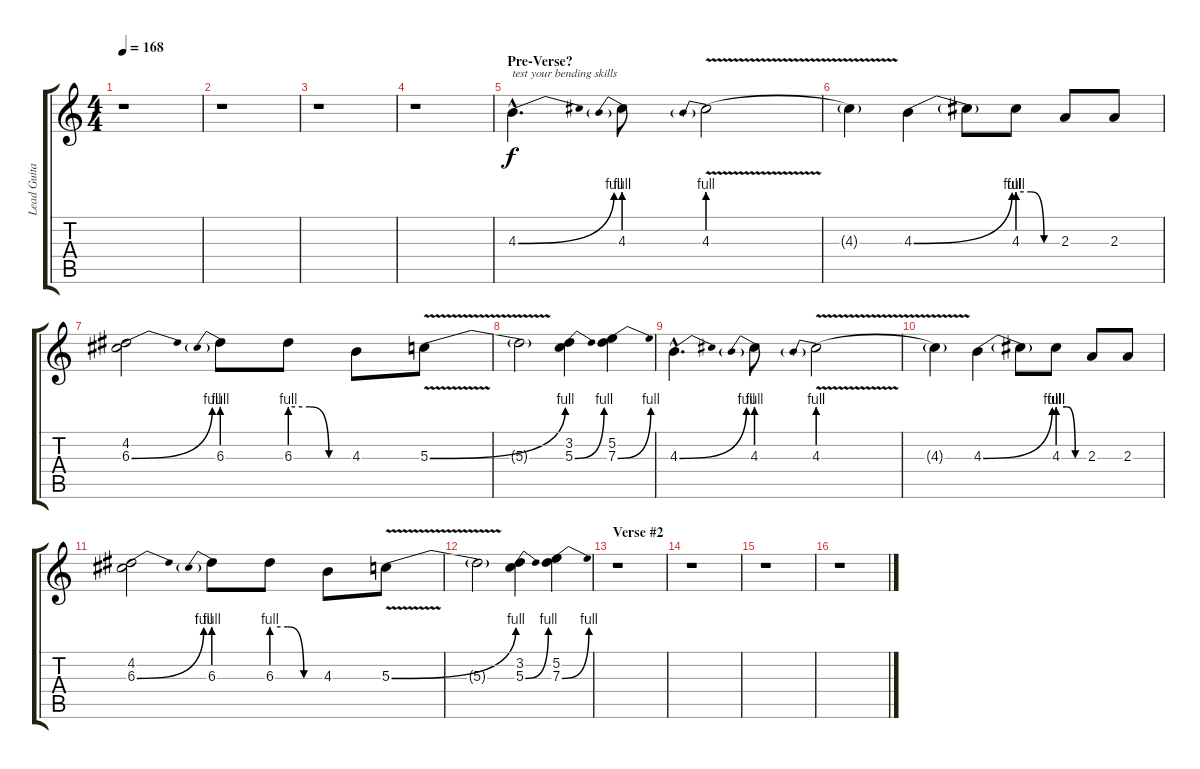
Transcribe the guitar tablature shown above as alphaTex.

\track ("Lead Guitar (solo 'n a couple of fills)" "Lead Guita") {instrument distortionguitar}
\staff {score tabs}
\tuning (E4 B3 G3 D3 A2 E2) {hide}
\ts (4 4)
\tempo 168
\clef g2
\ks c
r.1{dy mp} |
r.1 |
r.1 |
r.1 |
\section ("" "Pre-Verse?")
4.3{be (bend 0 0 60 4) hac}.4{d txt "test your bending skills" dy f volume 16 instrument distortionguitar} 4.3{be (prebend 0 4 60 4)}.8 4.3{be (prebend 0 4 60 4) v}.2 |
4.3{t}.4 4.3{be (bend 0 0 60 4)}.4 4.3{t}.8 4.3{be (custom 0 4 20 4 40 0 60 0)}.8 2.3.8 2.3.8 |
(4.2 6.3{be (bend 0 0 60 4)}).2 6.3{be (prebend 0 4 60 4)}.8 6.3{be (custom 0 4 20 4 40 0 60 0)}.8 4.3.8 5.3{be (bend 0 0 60 4) v}.8 |
5.3{t}.2 (3.2 5.3{be (bend 0 0 60 4)}).4 (5.2 7.3{be (bend 0 0 60 4)}).4 |
4.3{be (bend 0 0 60 4) hac}.4{d} 4.3{be (prebend 0 4 60 4)}.8 4.3{be (prebend 0 4 60 4) v}.2 |
4.3{t}.4 4.3{be (bend 0 0 60 4)}.4 4.3{t}.8 4.3{be (custom 0 4 20 4 40 0 60 0)}.8 2.3.8 2.3.8 |
(4.2 6.3{be (bend 0 0 60 4)}).2 6.3{be (prebend 0 4 60 4)}.8 6.3{be (custom 0 4 20 4 40 0 60 0)}.8 4.3.8 5.3{be (bend 0 0 60 4) v}.8 |
5.3{t}.2 (3.2 5.3{be (bend 0 0 60 4)}).4 (5.2 7.3{be (bend 0 0 60 4)}).4 |
\section ("" "Verse #2")
r.1 |
r.1 |
r.1 |
r.1
